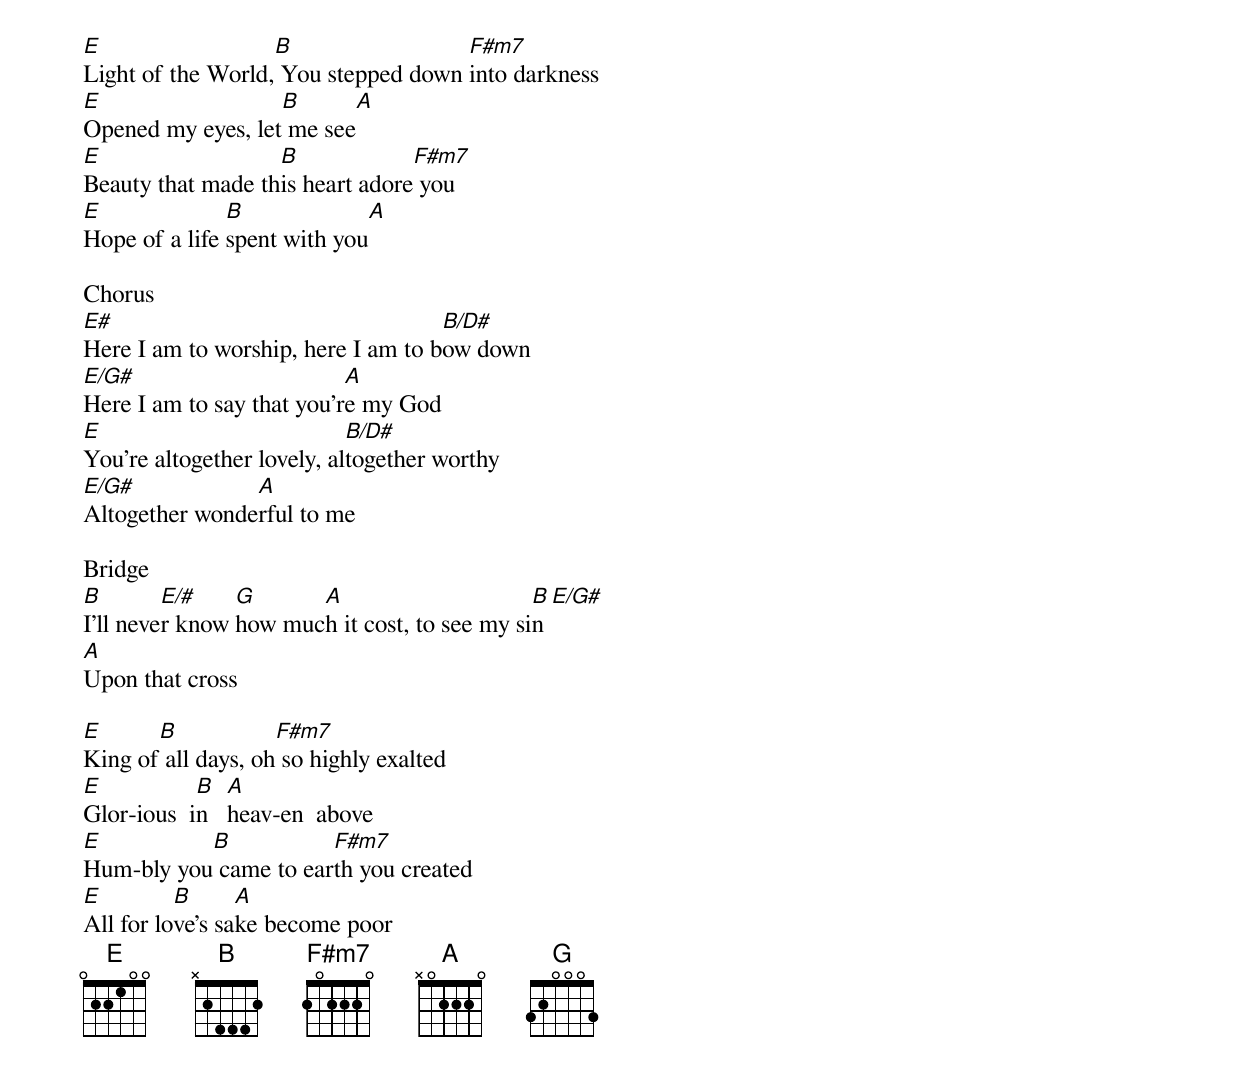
E                  B                 F#m7
Light of the World, You stepped down into darkness
E                  B                  A
Opened my eyes, let me see
E                  B             F#m7
Beauty that made this heart adore you
E              B                      A
Hope of a life spent with you

Chorus
E#                                  B/D#
Here I am to worship, here I am to bow down
E/G#                       A
Here I am to say that you’re my God
E                           B/D#
You’re altogether lovely, altogether worthy
E/G#            A
Altogether wonderful to me

Bridge
B        E/#    G      A                      B         E/G#
I'll never know how much it cost, to see my sin
A
Upon that cross

E      B            F#m7
King of all days, oh so highly exalted
E           B   A
Glor-ious  in   heav-en  above
E          B           F#m7
Hum-bly you came to earth you created
E         B      A
All for love’s sake become poor
